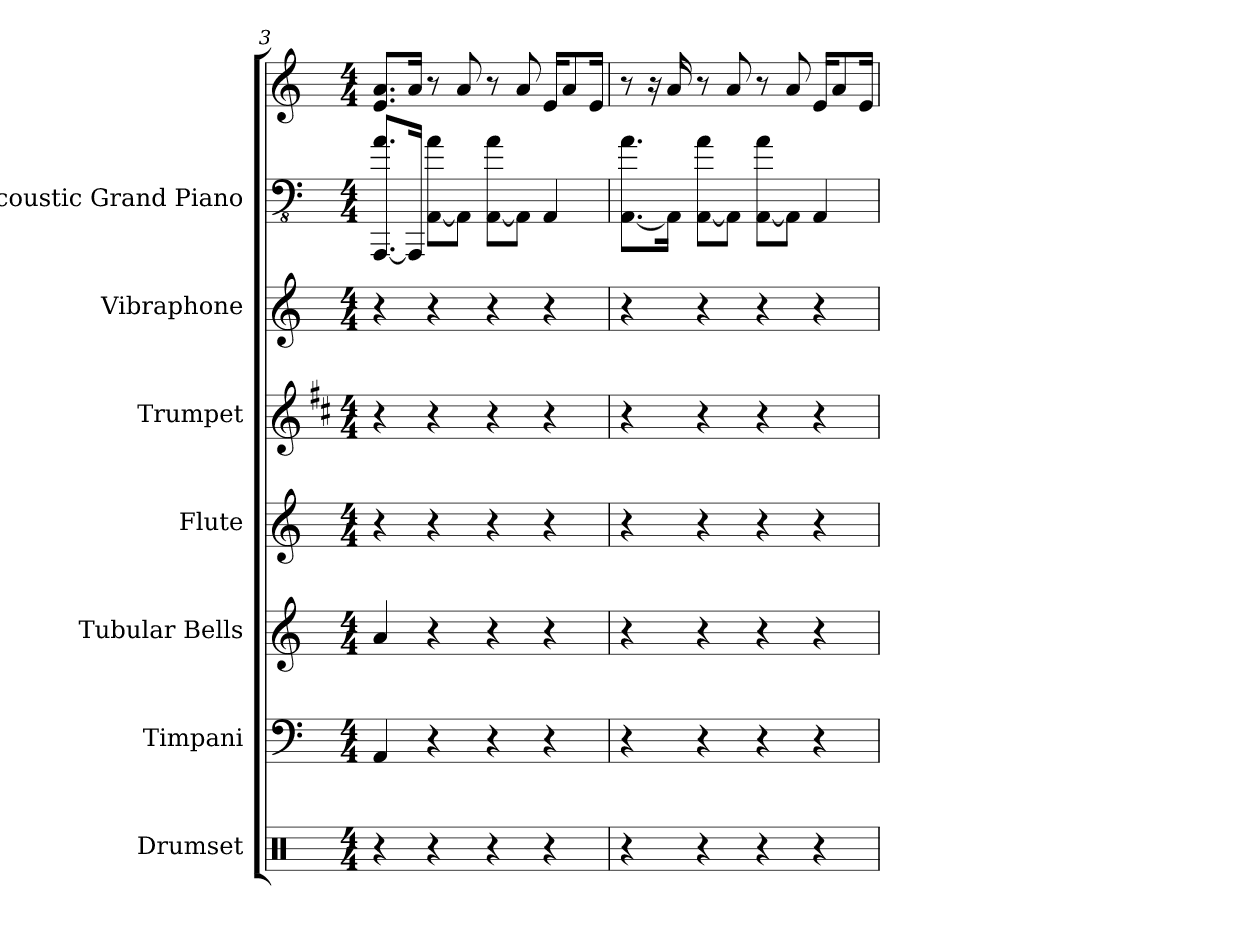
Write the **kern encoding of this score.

**kern	**kern	**kern	**kern	**kern	**kern	**kern	**kern
*part7	*part6	*part5	*part4	*part3	*part2	*part1	*part1
*staff8	*staff7	*staff6	*staff5	*staff4	*staff3	*staff2	*staff1
*I"Drumset	*I"Timpani	*I"Tubular Bells	*I"Flute	*I"Trumpet	*I"Vibraphone	*I"Acoustic Grand Piano	*
*I'Drs.	*I'Timp	*I'Tbells	*I'Fl	*I'Tpt	*I'Vbp	*I'Pno	*
*clefX	*clefF4	*clefG2	*clefG2	*clefG2	*clefG2	*clefFv4	*clefG2
*	*	*	*	*ITrd1c2	*	*	*
*k[]	*k[]	*k[]	*k[]	*k[]	*k[]	*k[]	*k[]
*M4/4	*M4/4	*M4/4	*M4/4	*M4/4	*M4/4	*M4/4	*M4/4
=3	=3	=3	=3	=3	=3	=3	=3
4r	4AA	4a	4r	4r	4r	8.A [8.AAAAL	8.e 8.aL
.	.	.	.	.	.	16AAAAJk]	16aJk
4r	4r	4r	4r	4r	4r	8A [8AAAL	8r
.	.	.	.	.	.	8AAAJ]	8a
4r	4r	4r	4r	4r	4r	8A [8AAAL	8r
.	.	.	.	.	.	8AAAJ]	8a
4r	4r	4r	4r	4r	4r	4AAA	16eKL
.	.	.	.	.	.	.	8a
.	.	.	.	.	.	.	16eJk
=4	=4	=4	=4	=4	=4	=4	=4
4r	4r	4r	4r	4r	4r	8.A [8.AAAL	8r
.	.	.	.	.	.	.	16r
.	.	.	.	.	.	16AAAJk]	16a
4r	4r	4r	4r	4r	4r	8A [8AAAL	8r
.	.	.	.	.	.	8AAAJ]	8a
4r	4r	4r	4r	4r	4r	8A [8AAAL	8r
.	.	.	.	.	.	8AAAJ]	8a
4r	4r	4r	4r	4r	4r	4AAA	16eKL
.	.	.	.	.	.	.	8a
.	.	.	.	.	.	.	16eJk
=	=	=	=	=	=	=	=
*-	*-	*-	*-	*-	*-	*-	*-
